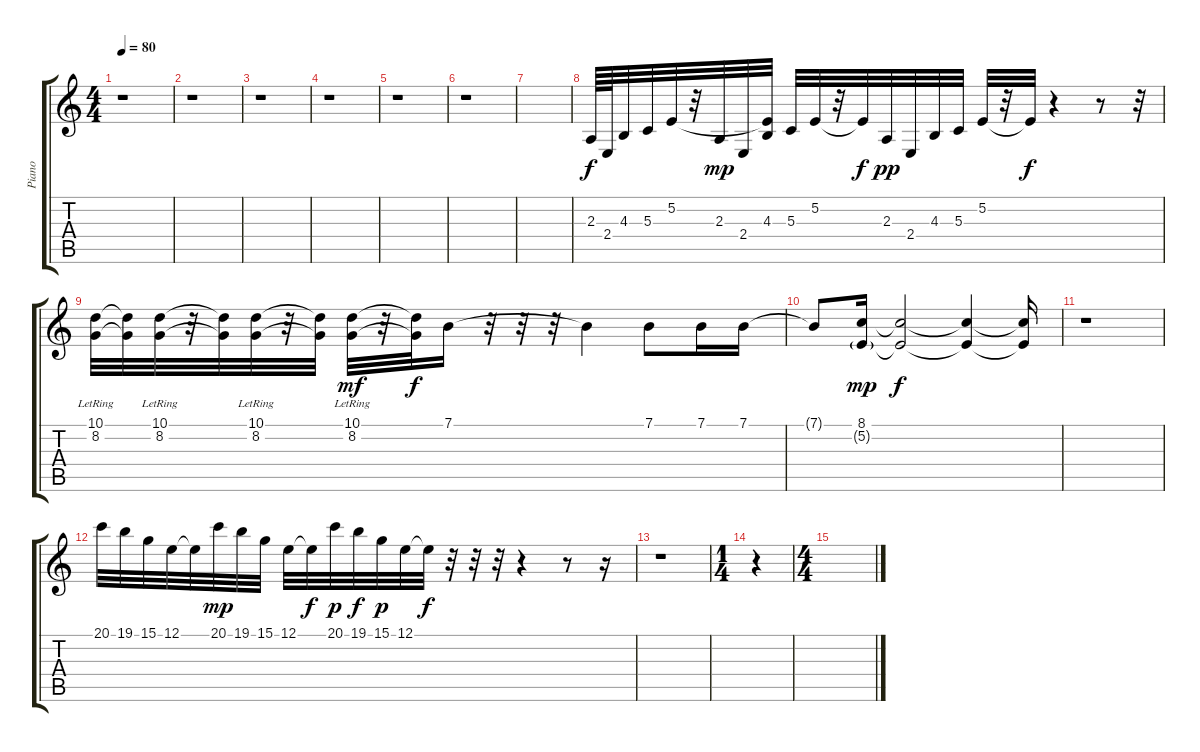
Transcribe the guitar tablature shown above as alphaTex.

\track ("Piano" "Piano") {instrument acousticgrandpiano}
\staff {score tabs}
\tuning (E4 B3 G3 D3 A2 E2) {hide}
\ts (4 4)
\tempo 80
\clef g2
\ks c
r.1{dy f instrument acousticgrandpiano} |
r.1 |
r.1 |
r.1 |
r.1 |
r.1 |
|
2.3.64 2.4.64 4.3.32 5.3.32 5.2.32 r.32 2.3.32{dy mp} 2.4.32 (5.2{t} 4.3).32 5.3.32 5.2.32 r.32 5.2{t}.32{dy f} 2.3.32{dy pp} 2.4.32 4.3.32 5.3.32 5.2.32 r.32 5.2{t}.32{dy f} r.4 r.8 r.32 |
(10.1{lr} 8.2{lr}).32 (10.1{t} 8.2{t}).32 (10.1{lr} 8.2{lr}).32 r.32 (10.1{t} 8.2{t}).32 (10.1{lr} 8.2{lr}).32 r.32 (10.1{t} 8.2{t}).32 (10.1{lr} 8.2{lr}).32{dy mf} r.32 (10.1{t} 8.2{t}).32{dy f} 7.1.16 r.32 r.32 r.32 7.1{t}.4 7.1.8 7.1.16 7.1.16 |
7.1{t}.8 (8.1 5.2{g}).16{dy mp} (8.1{t} 5.2{t}).2{dy f} (8.1{t} 5.2{t}).4 (8.1{t} 5.2{t}).16 |
r.1 |
20.1.32 19.1.32 15.1.32 12.1.32 12.1{t}.32 20.1.32{dy mp} 19.1.32 15.1.32 12.1.32 12.1{t}.32{dy f} 20.1.32{dy p} 19.1.32{dy f} 15.1.32{dy p} 12.1.32 12.1{t}.32{dy f} r.32 r.32 r.32 r.4 r.8 r.16 |
r.1 |
\ts (1 4)
r.4 |
\ts (4 4)
